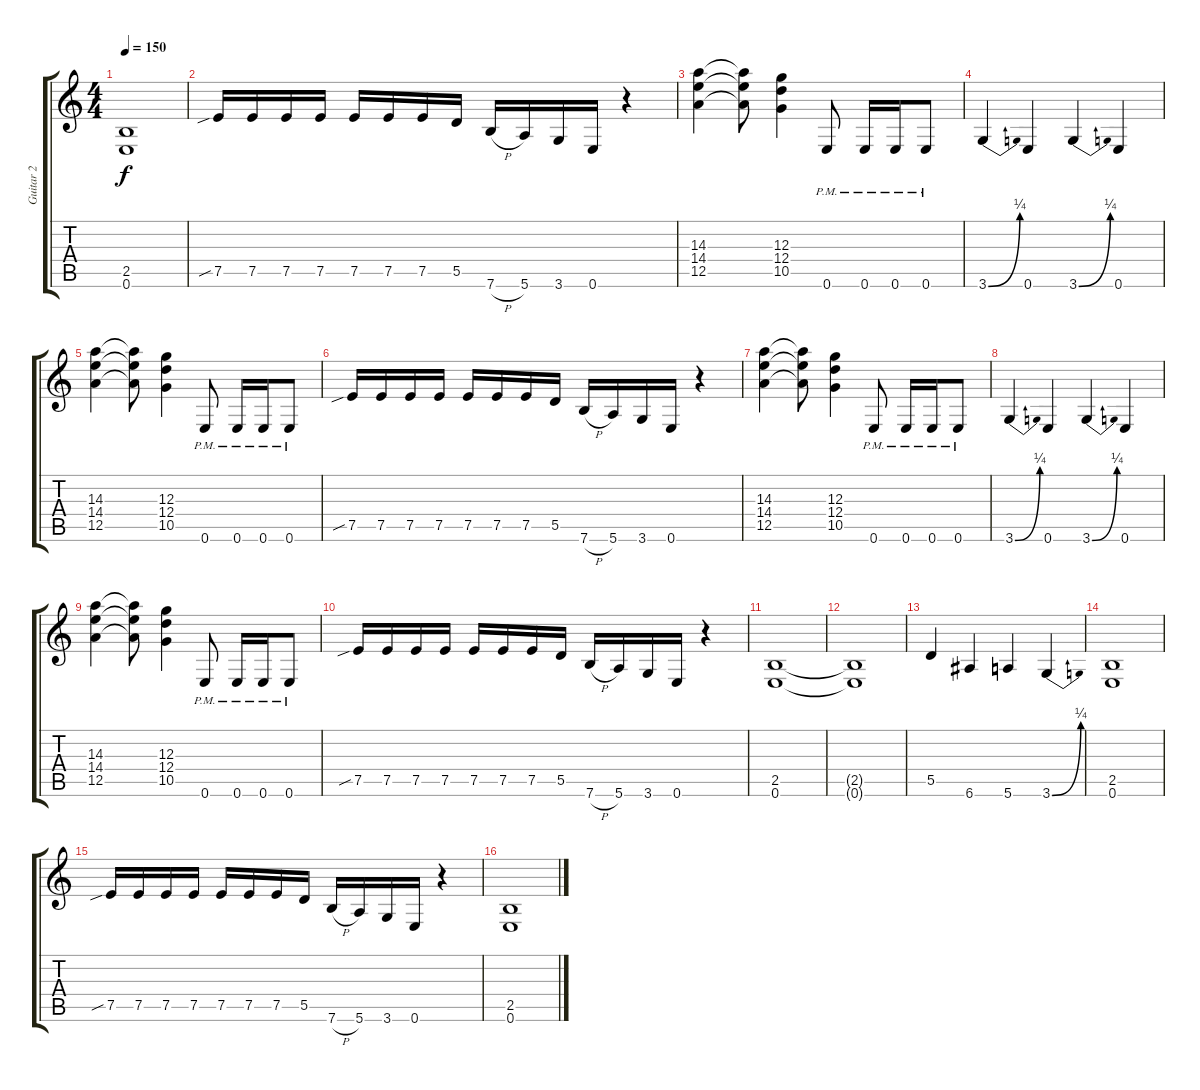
\track ("Guitar 2" "Guitar 2") {instrument overdrivenguitar}
\staff {score tabs}
\tuning (E4 B3 G3 D3 A2 E2) {hide}
\ts (4 4)
\tempo 150
\clef g2
\ks c
(2.5 0.6).1{dy f} |
7.5{sib}.16 7.5.16 7.5.16 7.5.16 7.5.16 7.5.16 7.5.16 5.5.16 7.6{h}.16 5.6.16 3.6.16 0.6.16 r.4 |
(14.3 14.4 12.5).4 (14.3{t} 14.4{t} 12.5{t}).8 (12.3 12.4 10.5).4 0.6{pm}.8 0.6{pm}.16 0.6{pm}.16 0.6{pm}.8 |
3.6{be (bend 0 0 60 1)}.4 0.6.4 3.6{be (bend 0 0 60 1)}.4 0.6.4 |
(14.3 14.4 12.5).4 (14.3{t} 14.4{t} 12.5{t}).8 (12.3 12.4 10.5).4 0.6{pm}.8 0.6{pm}.16 0.6{pm}.16 0.6{pm}.8 |
7.5{sib}.16 7.5.16 7.5.16 7.5.16 7.5.16 7.5.16 7.5.16 5.5.16 7.6{h}.16 5.6.16 3.6.16 0.6.16 r.4 |
(14.3 14.4 12.5).4 (14.3{t} 14.4{t} 12.5{t}).8 (12.3 12.4 10.5).4 0.6{pm}.8 0.6{pm}.16 0.6{pm}.16 0.6{pm}.8 |
3.6{be (bend 0 0 60 1)}.4 0.6.4 3.6{be (bend 0 0 60 1)}.4 0.6.4 |
(14.3 14.4 12.5).4 (14.3{t} 14.4{t} 12.5{t}).8 (12.3 12.4 10.5).4 0.6{pm}.8 0.6{pm}.16 0.6{pm}.16 0.6{pm}.8 |
7.5{sib}.16 7.5.16 7.5.16 7.5.16 7.5.16 7.5.16 7.5.16 5.5.16 7.6{h}.16 5.6.16 3.6.16 0.6.16 r.4 |
(2.5 0.6).1 |
(2.5{t} 0.6{t}).1 |
5.5.4 6.6.4 5.6.4 3.6{be (bend 0 0 60 1)}.4 |
(2.5 0.6).1 |
7.5{sib}.16 7.5.16 7.5.16 7.5.16 7.5.16 7.5.16 7.5.16 5.5.16 7.6{h}.16 5.6.16 3.6.16 0.6.16 r.4 |
(2.5 0.6).1
